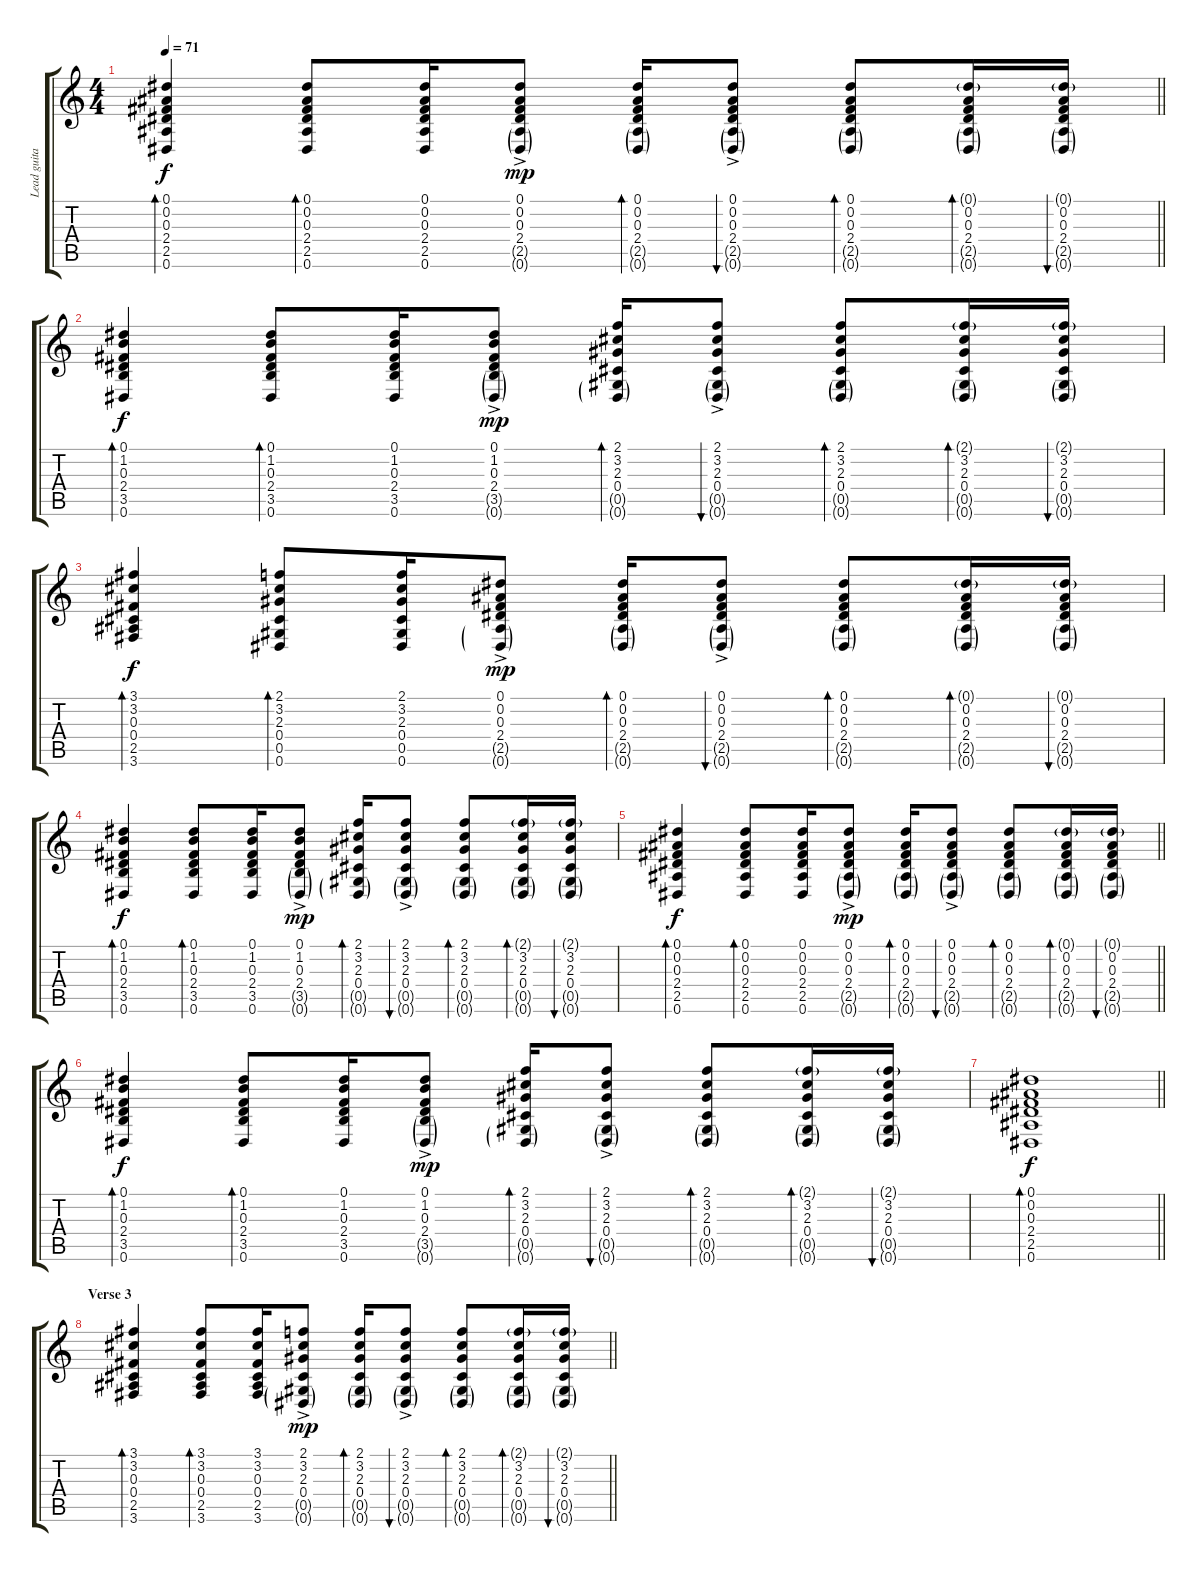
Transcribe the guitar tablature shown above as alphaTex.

\track ("Lead guitar" "Lead guita") {instrument acousticguitarsteel}
\staff {score tabs}
\tuning (Eb4 Bb3 Gb3 Db3 Ab2 Eb2) {hide}
\ts (4 4)
\tempo 71
\clef g2
\barLineRight lightlight
\ks c
(0.1 0.2 0.3 2.4 2.5 0.6).4{bd 60 dy f} (0.1 0.2 0.3 2.4 2.5 0.6).8{bd 30} (0.1 0.2 0.3 2.4 2.5 0.6).16 (0.1{ac} 0.2 0.3 2.4 2.5{g} 0.6{g}).8{dy mp} (0.1 0.2 0.3 2.4 2.5{g} 0.6{g}).16{bd 30} (0.1{ac} 0.2 0.3 2.4 2.5{g} 0.6{g}).8{bu 30} (0.1 0.2 0.3 2.4 2.5{g} 0.6{g}).8{bd 30} (0.1{g} 0.2 0.3 2.4 2.5{g} 0.6{g}).16{bd 30} (0.1{g} 0.2 0.3 2.4 2.5{g} 0.6{g}).16{bu 30} |
(0.1 1.2 0.3 2.4 3.5 0.6).4{bd 60 dy f} (0.1 1.2 0.3 2.4 3.5 0.6).8{bd 30} (0.1 1.2 0.3 2.4 3.5 0.6).16 (0.1{ac} 1.2 0.3 2.4 3.5{g} 0.6{g}).8{dy mp} (2.1 3.2 2.3 0.4 0.5{g} 0.6{g}).16{bd 30} (2.1{ac} 3.2 2.3 0.4 0.5{g} 0.6{g}).8{bu 30} (2.1 3.2 2.3 0.4 0.5{g} 0.6{g}).8{bd 30} (2.1{g} 3.2 2.3 0.4 0.5{g} 0.6{g}).16{bd 30} (2.1{g} 3.2 2.3 0.4 0.5{g} 0.6{g}).16{bu 30} |
(3.1 3.2 0.3 0.4 2.5 3.6).4{bd 60 dy f} (2.1 3.2 2.3 0.4 0.5 0.6).8{bd 30} (2.1 3.2 2.3 0.4 0.5 0.6).16 (0.1{ac} 0.2 0.3 2.4 2.5{g} 0.6{g}).8{dy mp} (0.1 0.2 0.3 2.4 2.5{g} 0.6{g}).16{bd 30} (0.1{ac} 0.2 0.3 2.4 2.5{g} 0.6{g}).8{bu 30} (0.1 0.2 0.3 2.4 2.5{g} 0.6{g}).8{bd 30} (0.1{g} 0.2 0.3 2.4 2.5{g} 0.6{g}).16{bd 30} (0.1{g} 0.2 0.3 2.4 2.5{g} 0.6{g}).16{bu 30} |
(0.1 1.2 0.3 2.4 3.5 0.6).4{bd 60 dy f} (0.1 1.2 0.3 2.4 3.5 0.6).8{bd 30} (0.1 1.2 0.3 2.4 3.5 0.6).16 (0.1{ac} 1.2 0.3 2.4 3.5{g} 0.6{g}).8{dy mp} (2.1 3.2 2.3 0.4 0.5{g} 0.6{g}).16{bd 30} (2.1{ac} 3.2 2.3 0.4 0.5{g} 0.6{g}).8{bu 30} (2.1 3.2 2.3 0.4 0.5{g} 0.6{g}).8{bd 30} (2.1{g} 3.2 2.3 0.4 0.5{g} 0.6{g}).16{bd 30} (2.1{g} 3.2 2.3 0.4 0.5{g} 0.6{g}).16{bu 30} |
\barLineRight lightlight
(0.1 0.2 0.3 2.4 2.5 0.6).4{bd 60 dy f} (0.1 0.2 0.3 2.4 2.5 0.6).8{bd 30} (0.1 0.2 0.3 2.4 2.5 0.6).16 (0.1{ac} 0.2 0.3 2.4 2.5{g} 0.6{g}).8{dy mp} (0.1 0.2 0.3 2.4 2.5{g} 0.6{g}).16{bd 30} (0.1{ac} 0.2 0.3 2.4 2.5{g} 0.6{g}).8{bu 30} (0.1 0.2 0.3 2.4 2.5{g} 0.6{g}).8{bd 30} (0.1{g} 0.2 0.3 2.4 2.5{g} 0.6{g}).16{bd 30} (0.1{g} 0.2 0.3 2.4 2.5{g} 0.6{g}).16{bu 30} |
(0.1 1.2 0.3 2.4 3.5 0.6).4{bd 60 dy f} (0.1 1.2 0.3 2.4 3.5 0.6).8{bd 30} (0.1 1.2 0.3 2.4 3.5 0.6).16 (0.1{ac} 1.2 0.3 2.4 3.5{g} 0.6{g}).8{dy mp} (2.1 3.2 2.3 0.4 0.5{g} 0.6{g}).16{bd 30} (2.1{ac} 3.2 2.3 0.4 0.5{g} 0.6{g}).8{bu 30} (2.1 3.2 2.3 0.4 0.5{g} 0.6{g}).8{bd 30} (2.1{g} 3.2 2.3 0.4 0.5{g} 0.6{g}).16{bd 30} (2.1{g} 3.2 2.3 0.4 0.5{g} 0.6{g}).16{bu 30} |
\barLineRight lightlight
(0.1 0.2 0.3 2.4 2.5 0.6).1{bd 60 dy f} |
\section ("" "Verse 3")
\barLineRight lightlight
(3.1 3.2 0.3 0.4 2.5 3.6).4{bd 60} (3.1 3.2 0.3 0.4 2.5 3.6).8{bd 30} (3.1 3.2 0.3 0.4 2.5 3.6).16 (2.1{ac} 3.2 2.3 0.4 0.5{g} 0.6{g}).8{dy mp} (2.1 3.2 2.3 0.4 0.5{g} 0.6{g}).16{bd 30} (2.1{ac} 3.2 2.3 0.4 0.5{g} 0.6{g}).8{bu 30} (2.1 3.2 2.3 0.4 0.5{g} 0.6{g}).8{bd 30} (2.1{g} 3.2 2.3 0.4 0.5{g} 0.6{g}).16{bd 30} (2.1{g} 3.2 2.3 0.4 0.5{g} 0.6{g}).16{bu 30}
